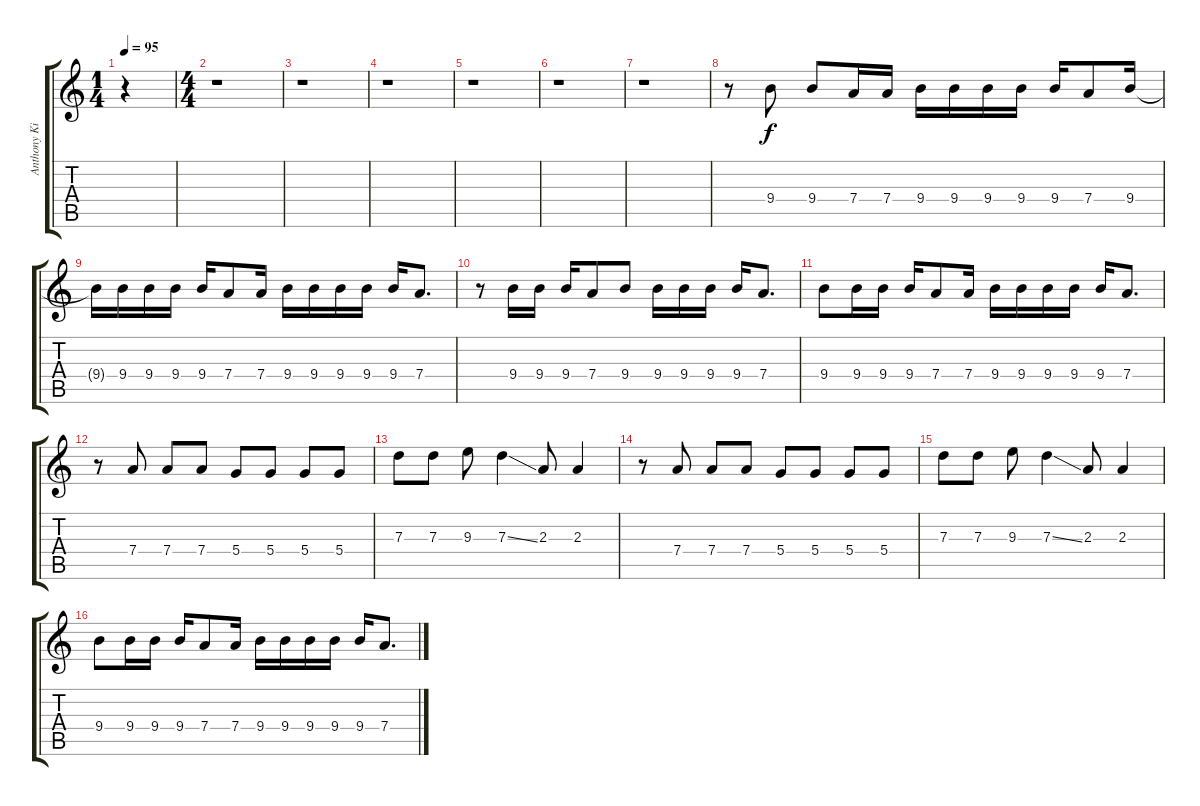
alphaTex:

\track ("Anthony Kieds" "Anthony Ki") {instrument acousticguitarnylon}
\staff {score tabs}
\tuning (E4 B3 G3 D3 A2 E2) {hide}
\ts (1 4)
\tempo 95
\clef g2
\ks c
r.4{dy f instrument acousticguitarnylon} |
\ts (4 4)
r.1 |
r.1 |
r.1 |
r.1 |
r.1 |
r.1 |
r.8 9.4.8 9.4.8 7.4.16 7.4.16 9.4.16 9.4.16 9.4.16 9.4.16 9.4.16 7.4.8 9.4.16 |
9.4{t}.16 9.4.16 9.4.16 9.4.16 9.4.16 7.4.8 7.4.16 9.4.16 9.4.16 9.4.16 9.4.16 9.4.16 7.4.8{d} |
r.8 9.4.16 9.4.16 9.4.16 7.4.8 9.4.8 9.4.16 9.4.16 9.4.16 9.4.16 7.4.8{d} |
9.4.8 9.4.16 9.4.16 9.4.16 7.4.8 7.4.16 9.4.16 9.4.16 9.4.16 9.4.16 9.4.16 7.4.8{d} |
r.8 7.4.8 7.4.8 7.4.8 5.4.8 5.4.8 5.4.8 5.4.8 |
7.3.8 7.3.8 9.3.8 7.3{ss}.4 2.3.8 2.3.4 |
r.8 7.4.8 7.4.8 7.4.8 5.4.8 5.4.8 5.4.8 5.4.8 |
7.3.8 7.3.8 9.3.8 7.3{ss}.4 2.3.8 2.3.4 |
9.4.8 9.4.16 9.4.16 9.4.16 7.4.8 7.4.16 9.4.16 9.4.16 9.4.16 9.4.16 9.4.16 7.4.8{d}
